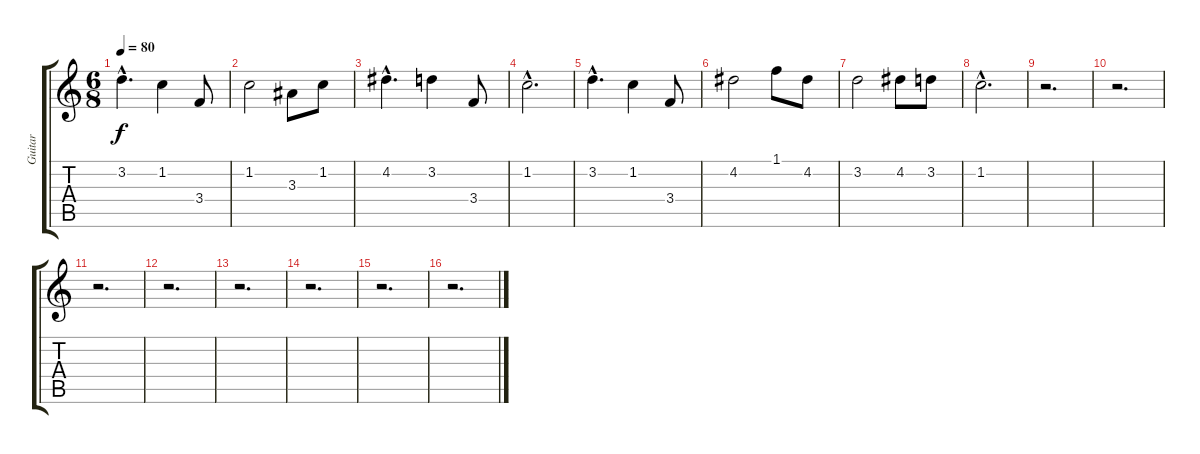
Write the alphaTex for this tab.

\track ("Guitar" "Guitar") {instrument distortionguitar}
\staff {score tabs}
\tuning (E4 B3 G3 D3 A2 E2) {hide}
\ts (6 8)
\tempo 80
\clef g2
\ks c
3.2{hac}.4{d dy f} 1.2.4 3.4.8 |
1.2.2 3.3.8 1.2.8 |
4.2{hac}.4{d} 3.2.4 3.4.8 |
1.2{hac}.2{d} |
3.2{hac}.4{d} 1.2.4 3.4.8 |
4.2.2 1.1.8 4.2.8 |
3.2.2 4.2.8 3.2.8 |
1.2{hac}.2{d} |
r.2{d} |
r.2{d} |
r.2{d} |
r.2{d} |
r.2{d} |
r.2{d} |
r.2{d} |
r.2{d}
